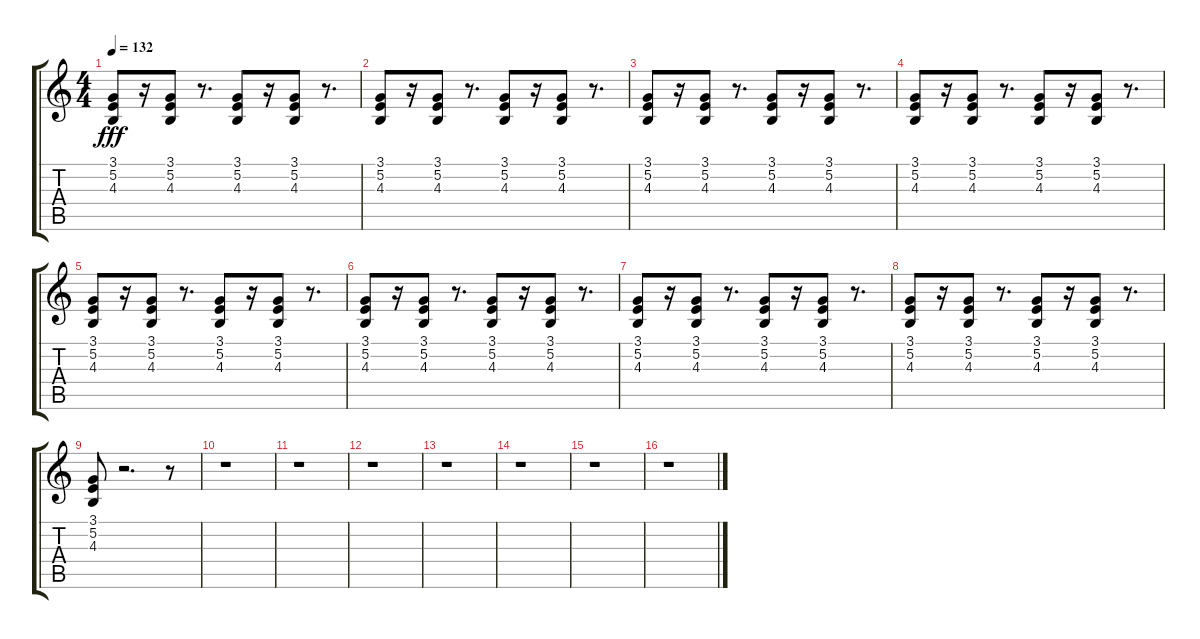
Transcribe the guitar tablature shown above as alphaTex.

\track "" {instrument synthstrings2}
\staff {score tabs}
\tuning (E4 B3 G3 D3 A2 E2) {hide}
\ts (4 4)
\tempo 132
\clef g2
\ks c
(3.1 5.2 4.3).8{dy fff instrument synthstrings2} r.16 (3.1 5.2 4.3).8 r.8{d} (3.1 5.2 4.3).8 r.16 (3.1 5.2 4.3).8 r.8{d} |
(3.1 5.2 4.3).8 r.16 (3.1 5.2 4.3).8 r.8{d} (3.1 5.2 4.3).8 r.16 (3.1 5.2 4.3).8 r.8{d} |
(3.1 5.2 4.3).8 r.16 (3.1 5.2 4.3).8 r.8{d} (3.1 5.2 4.3).8 r.16 (3.1 5.2 4.3).8 r.8{d} |
(3.1 5.2 4.3).8 r.16 (3.1 5.2 4.3).8 r.8{d} (3.1 5.2 4.3).8 r.16 (3.1 5.2 4.3).8 r.8{d} |
(3.1 5.2 4.3).8 r.16 (3.1 5.2 4.3).8 r.8{d} (3.1 5.2 4.3).8 r.16 (3.1 5.2 4.3).8 r.8{d} |
(3.1 5.2 4.3).8 r.16 (3.1 5.2 4.3).8 r.8{d} (3.1 5.2 4.3).8 r.16 (3.1 5.2 4.3).8 r.8{d} |
(3.1 5.2 4.3).8 r.16 (3.1 5.2 4.3).8 r.8{d} (3.1 5.2 4.3).8 r.16 (3.1 5.2 4.3).8 r.8{d} |
(3.1 5.2 4.3).8 r.16 (3.1 5.2 4.3).8 r.8{d} (3.1 5.2 4.3).8 r.16 (3.1 5.2 4.3).8 r.8{d} |
(3.1 5.2 4.3).8 r.2{d} r.8 |
r.1 |
r.1 |
r.1 |
r.1 |
r.1 |
r.1 |
r.1
